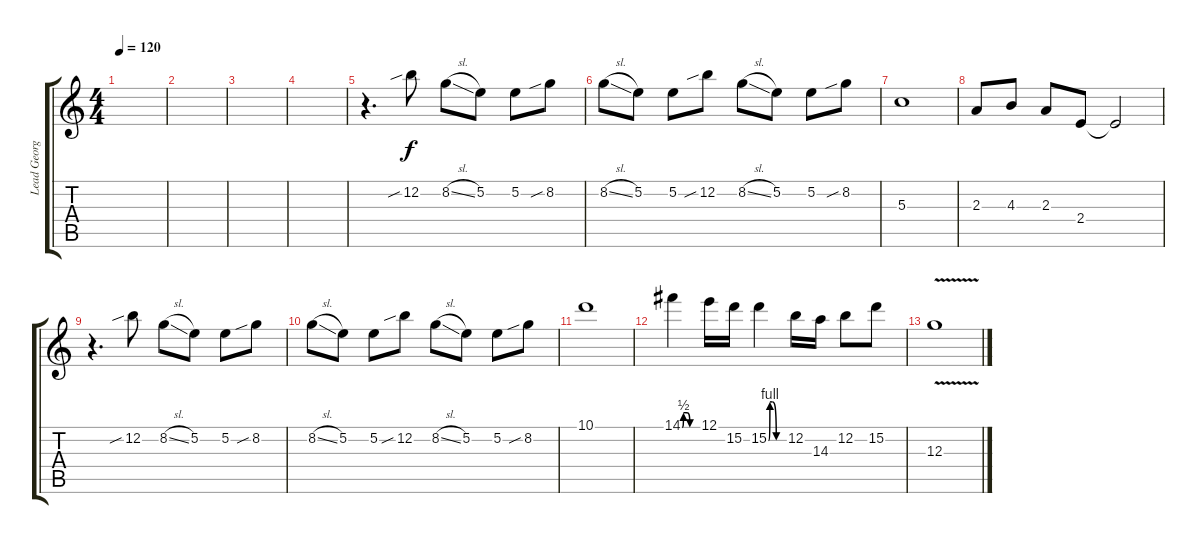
\track ("Lead George" "Lead Georg") {instrument distortionguitar}
\staff {score tabs}
\tuning (E4 B3 G3 D3 A2 E2) {hide}
\ts (4 4)
\tempo 120
\clef g2
\ks c
|
|
|
|
r.4{d volume 13} 12.2{sib}.8 8.2{sl}.8 5.2.8 5.2.8 8.2{sib}.8 |
8.2{sl}.8 5.2.8 5.2.8 12.2{sib}.8 8.2{sl}.8 5.2.8 5.2.8 8.2{sib}.8 |
5.3.1{volume 11} |
2.3.8{volume 13} 4.3.8 2.3.8 2.4.8 2.4{t}.2 |
r.4{d} 12.2{sib}.8 8.2{sl}.8 5.2.8 5.2.8 8.2{sib}.8 |
8.2{sl}.8 5.2.8 5.2.8 12.2{sib}.8 8.2{sl}.8 5.2.8 5.2.8 8.2{sib}.8 |
10.1.1{volume 11} |
14.1{be (custom 0 0 5 2 15 2 19 2 30 0 45 0 60 0)}.4{volume 13} 12.1.16 15.2.16 15.2{be (custom 0 0 5 4 15 4 30 0 45 0 60 0)}.4 12.2.16 14.3.16 12.2.8 15.2.8 |
12.3{v}.1{volume 10}
